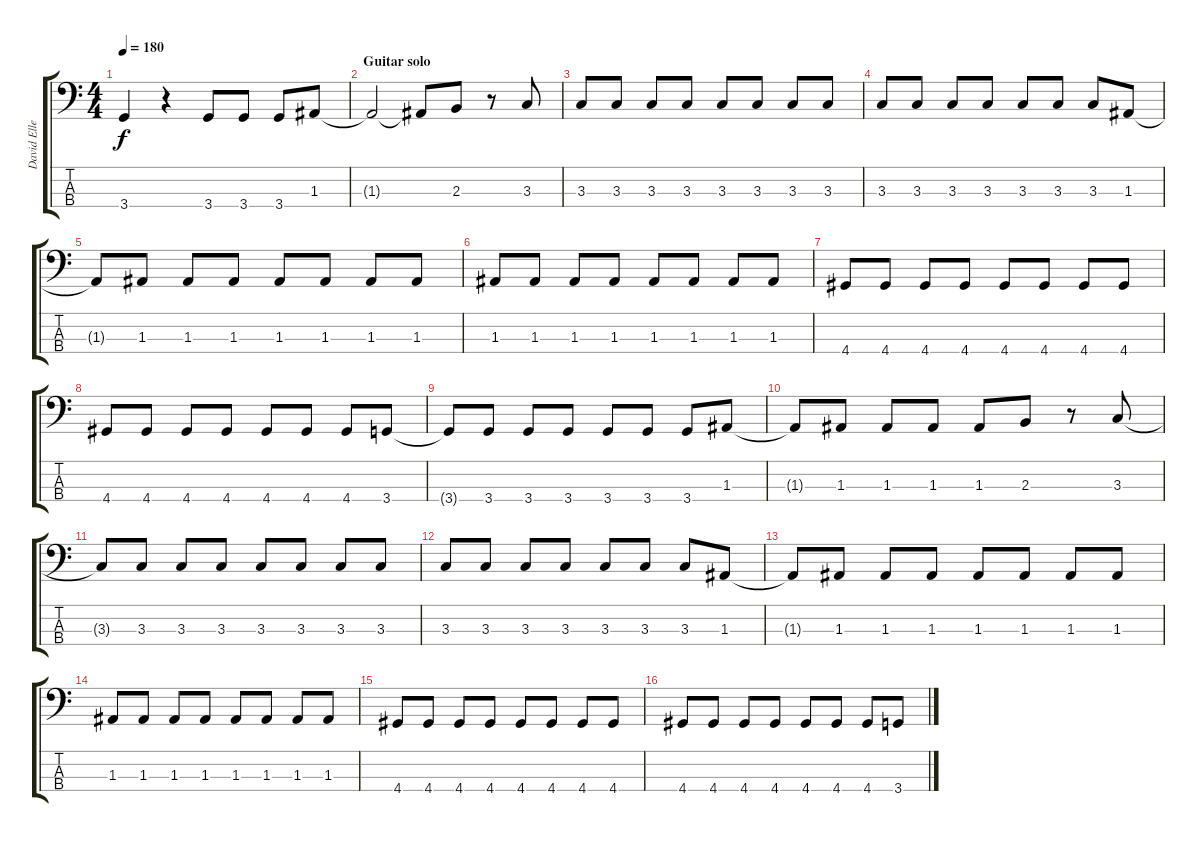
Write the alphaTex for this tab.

\track ("David Ellefson" "David Elle") {instrument electricbasspick}
\staff {score tabs}
\tuning (G2 D2 A1 E1) {hide}
\ts (4 4)
\tempo 180
\clef f4
\ks c
3.4.4{dy f} r.4 3.4.8 3.4.8 3.4.8 1.3.8 |
\section ("" "Guitar solo")
1.3{t}.2 1.3{t}.8 2.3.8 r.8 3.3.8 |
3.3.8 3.3.8 3.3.8 3.3.8 3.3.8 3.3.8 3.3.8 3.3.8 |
3.3.8 3.3.8 3.3.8 3.3.8 3.3.8 3.3.8 3.3.8 1.3.8 |
1.3{t}.8 1.3.8 1.3.8 1.3.8 1.3.8 1.3.8 1.3.8 1.3.8 |
1.3.8 1.3.8 1.3.8 1.3.8 1.3.8 1.3.8 1.3.8 1.3.8 |
4.4.8 4.4.8 4.4.8 4.4.8 4.4.8 4.4.8 4.4.8 4.4.8 |
4.4.8 4.4.8 4.4.8 4.4.8 4.4.8 4.4.8 4.4.8 3.4.8 |
3.4{t}.8 3.4.8 3.4.8 3.4.8 3.4.8 3.4.8 3.4.8 1.3.8 |
1.3{t}.8 1.3.8 1.3.8 1.3.8 1.3.8 2.3.8 r.8 3.3.8 |
3.3{t}.8 3.3.8 3.3.8 3.3.8 3.3.8 3.3.8 3.3.8 3.3.8 |
3.3.8 3.3.8 3.3.8 3.3.8 3.3.8 3.3.8 3.3.8 1.3.8 |
1.3{t}.8 1.3.8 1.3.8 1.3.8 1.3.8 1.3.8 1.3.8 1.3.8 |
1.3.8 1.3.8 1.3.8 1.3.8 1.3.8 1.3.8 1.3.8 1.3.8 |
4.4.8 4.4.8 4.4.8 4.4.8 4.4.8 4.4.8 4.4.8 4.4.8 |
4.4.8 4.4.8 4.4.8 4.4.8 4.4.8 4.4.8 4.4.8 3.4.8
